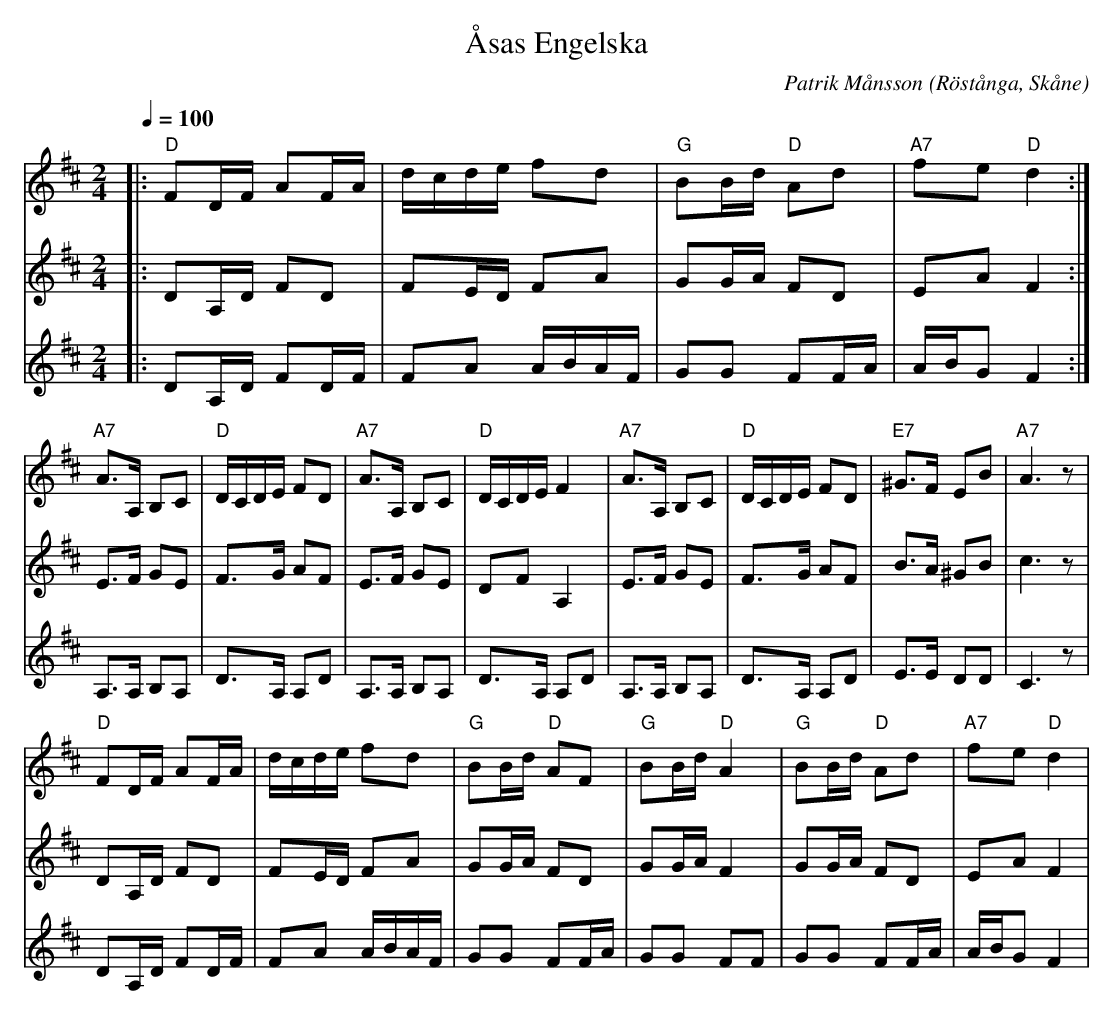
X:1
T:Åsas Engelska
C:Patrik Månsson
O:Röstånga, Skåne
M:2/4
L:1/16
Q:1/4=100
K:D
V:1
|: "D"F2DF A2FA | dcde f2d2 | "G"B2Bd "D"A2d2 | "A7"f2e2 "D"d4 :|
V:2
|: D2A,D  F2D2 |  F2ED F2A2 | G2GA F2D2 |  E2A2 F4  :|
V:3
|: D2A,D F2DF| F2A2 ABAF | G2G2 F2FA | ABG2 F4  :|
V:1
 "A7"A3A, B,2C2 | "D"DCDE F2D2 | "A7"A3A, B,2C2 | "D"DCDE F4 | "A7"A3A, B,2C2 | "D"DCDE F2D2 | "E7"^G3F E2B2 | "A7"A6 z2 |
V:2
  E3F G2E2 |  F3G A2F2 | E3F G2E2 | D2F2 A,4 | E3F G2E2 |  F3G A2F2 | B3A  ^G2B2 | c6 z2|
V:3
  A,3A, B,2A,2 | D3A, A,2D2 | A,3A, B,2A,2  | D3A, A,2D2 | A,3A, B,2A,2  | D3A, A,2D2 | E3E D2D2 | C6 z2 |
V:1
  "D"F2DF A2FA | dcde f2d2 | "G"B2Bd "D"A2F2 | "G"B2Bd "D"A4 | "G"B2Bd "D"A2d2| "A7"f2e2 "D"d4 |
V:2
  D2A,D  F2D2 |  F2ED F2A2 | G2GA F2D2 | G2GA F4 |G2GA F2D2 |  E2A2 F4 |
V:3
  D2A,D F2DF | F2A2 ABAF | G2G2 F2FA | G2G2 F2F2 | G2G2 F2FA | ABG2 F4 |
